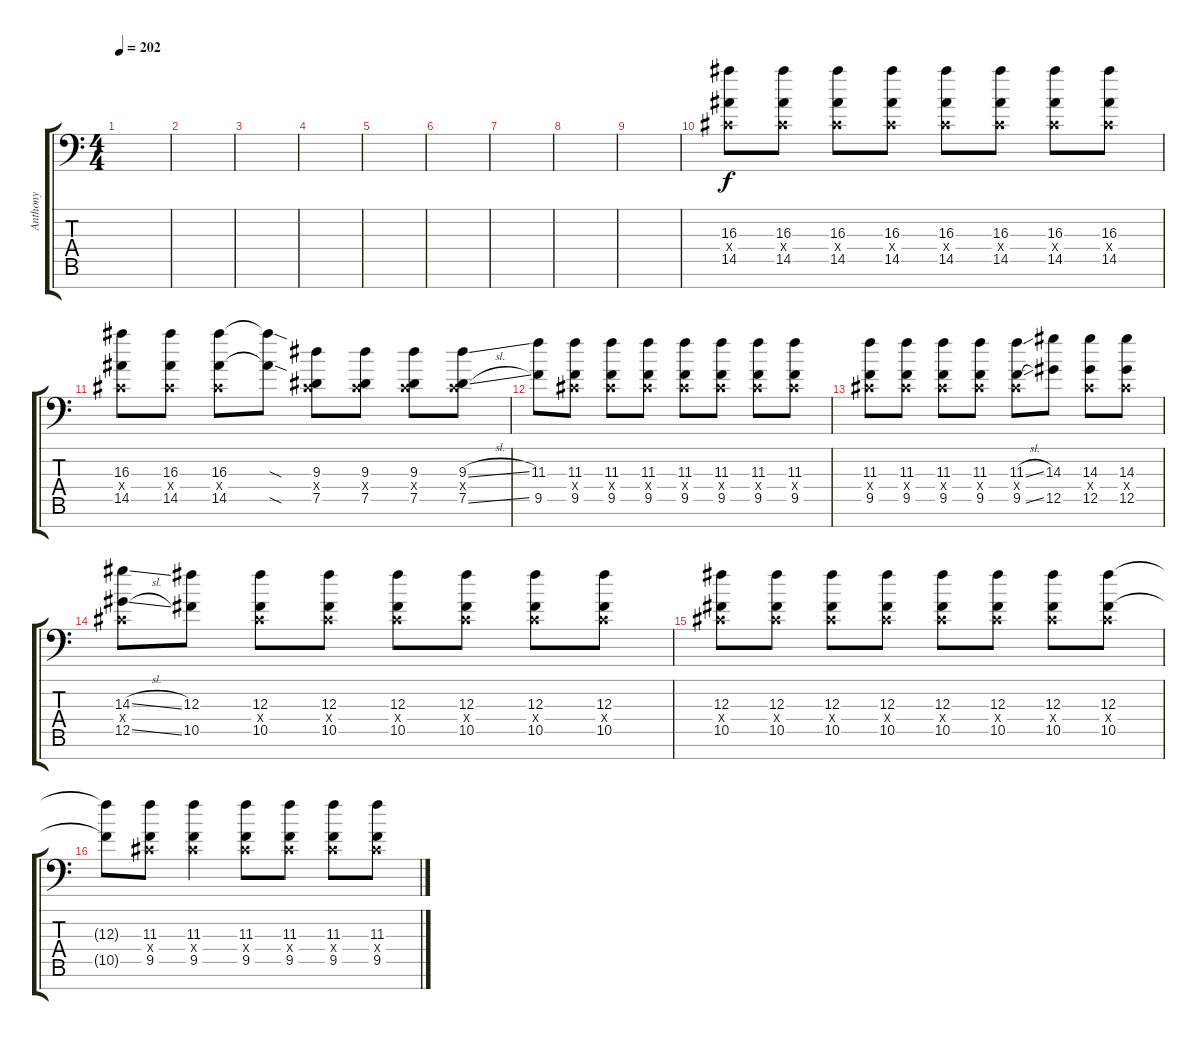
\track ("Anthony" "Anthony") {instrument overdrivenguitar}
\staff {score tabs}
\tuning (Eb4 Bb3 Gb3 Db3 Ab2 Eb2 Bb1) {hide}
\ts (4 4)
\tempo 202
\clef f4
\ks c
|
|
|
|
|
|
|
|
|
(16.3 0.4{x} 14.5).8 (16.3 0.4{x} 14.5).8 (16.3 0.4{x} 14.5).8 (16.3 0.4{x} 14.5).8 (16.3 0.4{x} 14.5).8 (16.3 0.4{x} 14.5).8 (16.3 0.4{x} 14.5).8 (16.3 0.4{x} 14.5).8 |
(16.3 0.4{x} 14.5).8 (16.3 0.4{x} 14.5).8 (16.3 0.4{x} 14.5).8 (16.3{sod t} 14.5{sod t}).8 (9.3 0.4{x} 7.5).8 (9.3 0.4{x} 7.5).8 (9.3 0.4{x} 7.5).8 (9.3{sl} 0.4{x} 7.5{sl}).8 |
(11.3 9.5).8 (11.3 0.4{x} 9.5).8 (11.3 0.4{x} 9.5).8 (11.3 0.4{x} 9.5).8 (11.3 0.4{x} 9.5).8 (11.3 0.4{x} 9.5).8 (11.3 0.4{x} 9.5).8 (11.3 0.4{x} 9.5).8 |
(11.3 0.4{x} 9.5).8 (11.3 0.4{x} 9.5).8 (11.3 0.4{x} 9.5).8 (11.3 0.4{x} 9.5).8 (11.3{sl} 0.4{x} 9.5{sl}).8 (14.3 12.5).8 (14.3 0.4{x} 12.5).8 (14.3 0.4{x} 12.5).8 |
(14.3{sl} 0.4{x} 12.5{sl}).8 (12.3 10.5).8 (12.3 0.4{x} 10.5).8 (12.3 0.4{x} 10.5).8 (12.3 0.4{x} 10.5).8 (12.3 0.4{x} 10.5).8 (12.3 0.4{x} 10.5).8 (12.3 0.4{x} 10.5).8 |
(12.3 0.4{x} 10.5).8 (12.3 0.4{x} 10.5).8 (12.3 0.4{x} 10.5).8 (12.3 0.4{x} 10.5).8 (12.3 0.4{x} 10.5).8 (12.3 0.4{x} 10.5).8 (12.3 0.4{x} 10.5).8 (12.3 0.4{x} 10.5).8 |
(12.3{t} 10.5{t}).8 (11.3 0.4{x} 9.5).8 (11.3 0.4{x} 9.5).4 (11.3 0.4{x} 9.5).8 (11.3 0.4{x} 9.5).8 (11.3 0.4{x} 9.5).8 (11.3 0.4{x} 9.5).8
